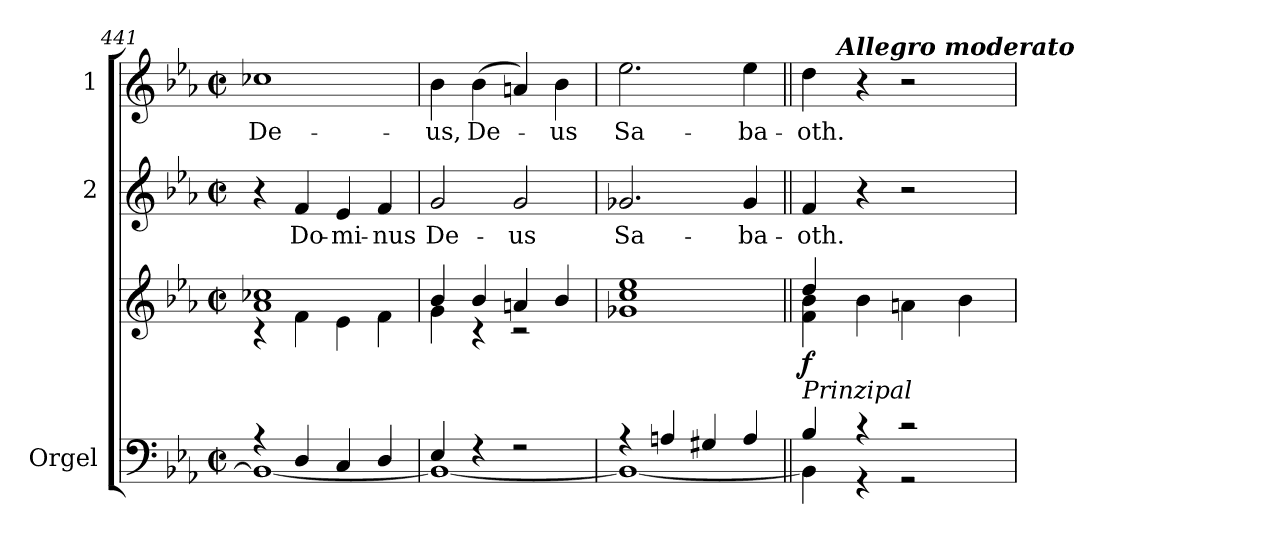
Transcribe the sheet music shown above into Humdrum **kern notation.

**kern	**kern	**dynam	**kern	**text	**kern	**text
*part3	*part3	*part3	*part2	*part2	*part1	*part1
*staff4	*staff3	*staff3/4	*staff2	*staff2	*staff1	*staff1
*I"Orgel	*	*	*I"2	*	*I"1	*
*I'Org.	*	*	*	*	*	*
!!LO:LB:g=z
*clefF4	*clefG2	*	*clefG2	*	*clefG2	*
*k[b-e-a-]	*k[b-e-a-]	*	*k[b-e-a-]	*	*k[b-e-a-]	*
*E-:	*E-:	*	*E-:	*	*E-:	*
*M2/2	*M2/2	*	*M2/2	*	*M2/2	*
*met(c|)	*met(c|)	*	*met(c|)	*	*met(c|)	*
=441	=441	=441	=441	=441	=441	=441
*^	*^	*	*	*	*	*
!	!	!	!	!	!	!	!	!LO:LY:b
4rG	1BB-_	1a- 1cc-X	4rc	.	4r	.	1cc-X	De-
!	!	!	!	!	!	!LO:LY:b	!	!
4D/	.	.	4f\	.	4f/	Do-	.	.
!	!	!	!	!	!	!LO:LY:b	!	!
4C/	.	.	4e-\	.	4e-/	-mi-	.	.
!	!	!	!	!	!	!LO:LY:b	!	!
4D/	.	.	4f\	.	4f/	-nus	.	.
=442	=442	=442	=442	=442	=442	=442	=442	=442
!	!	!	!	!	!	!LO:LY:b	!	!LO:LY:b
4E-/	1BB-_	4b-/	4g\	.	2g/	De-	4b-\	-us,
!	!	!	!	!	!	!	!	!LO:LY:b
4rF	.	4b-/	4rc	.	.	.	(>4b-\	De-
!	!	!	!	!	!	!LO:LY:b	!	!
2rF	.	4an/	2rd	.	2g/	-us	4an/)	.
!	!	!	!	!	!	!	!	!LO:LY:b
.	.	4b-/	.	.	.	.	4b-\	-us
=443	=443	=443	=443	=443	=443	=443	=443	=443
!	!	!	!	!	!	!LO:LY:b	!	!LO:LY:b
4rA	1BB-_	1cc 1ee-	1g-X	.	2.g-X/	Sa-	2.ee-\	Sa-
4An/	.	.	.	.	.	.	.	.
4G#X/	.	.	.	.	.	.	.	.
!	!	!	!	!	!	!LO:LY:b	!	!LO:LY:b
4A/	.	.	.	.	4g-/	-ba-	4ee-\	-ba-
=444||	=444||	=444||	=444||	=444||	=444||	=444||	=444||	=444||
!	!	!LO:TX:b:i:t=Prinzipal	!	!	!	!	!	!
!	!	!	!	!LO:DY:b	!	!LO:LY:b	!	!LO:LY:b
*	*	*	*	*	*	*	*^	*
4B-/	4BB-\]	4dd/	4f\ 4b-\	f	4f/	-oth.	4dd\	8.ryy	-oth.
!	!	!	!	!	!	!	!	!LO:TX:a:Bi:t=Allegro moderato	!
.	.	.	.	.	.	.	.	2ryy	.
4r	4r	2.ryy	4b-\	.	4r	.	4r	.	.
2r	2r	.	4an\	.	2r	.	2r	.	.
.	.	.	.	.	.	.	.	4ryy	.
.	.	.	4b-\	.	.	.	.	.	.
.	.	.	.	.	.	.	.	16ryy	.
*v	*v	*	*	*	*	*	*v	*v	*
*	*v	*v	*	*	*	*	*
=	=	=	=	=	=	=
*-	*-	*-	*-	*-	*-	*-
